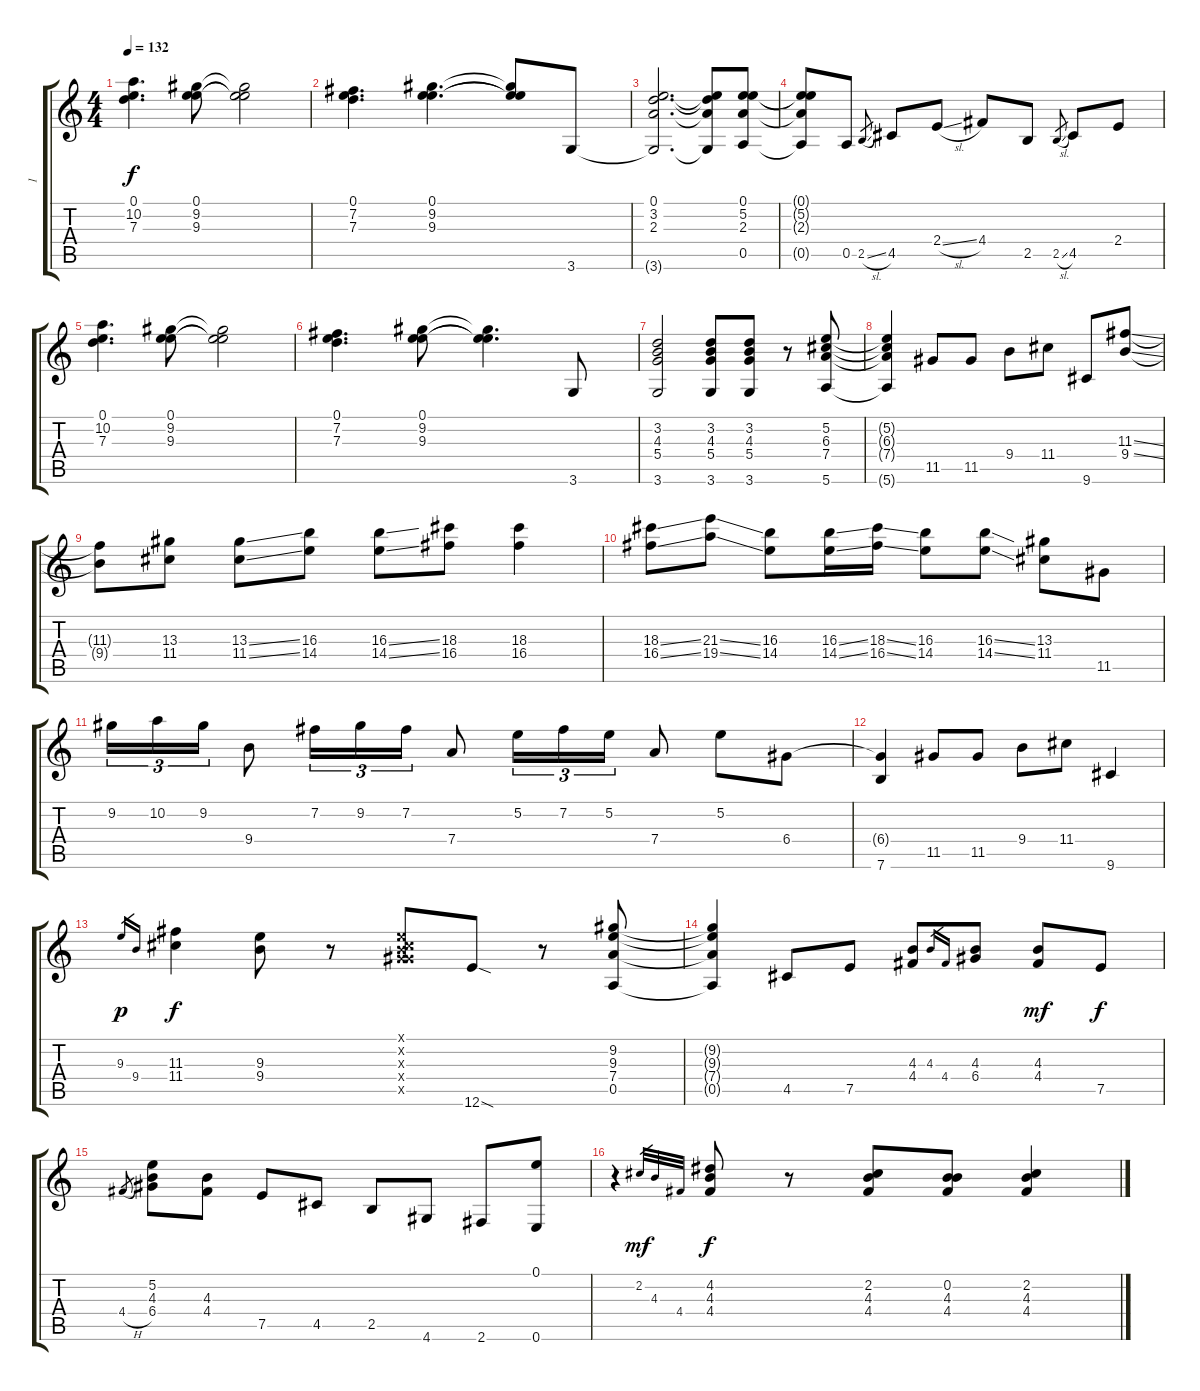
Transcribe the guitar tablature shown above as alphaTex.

\track ("1" "1") {instrument acousticguitarsteel}
\staff {score tabs}
\tuning (E4 B3 G3 D3 A2 E2) {hide}
\ts (4 4)
\tempo 132
\clef g2
\ks c
(0.1 10.2 7.3).4{d dy f} (0.1 9.2 9.3).8 (0.1{t} 9.2{t} 9.3{t}).2 |
(0.1 7.2 7.3).4{d} (0.1 9.2 9.3).4{d} (0.1{t} 9.2{t} 9.3{t}).8 3.6.8 |
(0.1 3.2 2.3 3.6{t}).2{d} (0.1{t} 3.2{t} 2.3{t} 3.6{t}).8 (0.1 5.2 2.3 0.5).8 |
(0.1{t} 5.2{t} 2.3{t} 0.5{t}).8 0.5.8 2.5{sl}.8{gr} 4.5.8 2.4{sl}.8 4.4.8 2.5.8 2.5{sl}.8{gr} 4.5.8 2.4.8 |
(0.1 10.2 7.3).4{d} (0.1 9.2 9.3).8 (0.1{t} 9.2{t} 9.3{t}).2 |
(0.1 7.2 7.3).4{d} (0.1 9.2 9.3).8 (0.1{t} 9.2{t} 9.3{t}).4{d} 3.6.8 |
(3.2 4.3 5.4 3.6).2 (3.2 4.3 5.4 3.6).8 (3.2 4.3 5.4 3.6).8 r.8 (5.2 6.3 7.4 5.6).8 |
(5.2{t} 6.3{t} 7.4{t} 5.6{t}).4{instrument acousticguitarsteel} 11.5.8 11.5.8 9.4.8 11.4.8 9.6.8 (11.3{ss} 9.4{ss}).8 |
(11.3{t} 9.4{t}).8 (13.3 11.4).8 (13.3{ss} 11.4{ss}).8 (16.3 14.4).8 (16.3{ss} 14.4{ss}).8 (18.3 16.4).8 (18.3 16.4).4 |
(18.3{ss} 16.4{ss}).8 (21.3{ss} 19.4{ss}).8 (16.3 14.4).8 (16.3{ss} 14.4{ss}).16 (18.3{ss} 16.4{ss}).16 (16.3 14.4).8 (16.3{ss} 14.4{ss}).8 (13.3 11.4).8 11.5.8 |
9.2.16{tu (3 2)} 10.2.16{tu (3 2)} 9.2.16{tu (3 2)} 9.4.8 7.2.16{tu (3 2)} 9.2.16{tu (3 2)} 7.2.16{tu (3 2)} 7.4.8 5.2.16{tu (3 2)} 7.2.16{tu (3 2)} 5.2.16{tu (3 2)} 7.4.8 5.2.8 6.4.8 |
(6.4{t} 7.6).4 11.5.8 11.5.8 9.4.8 11.4.8 9.6.4 |
9.3.16{gr dy p} 9.4.16{gr} (11.3 11.4).4{dy f} (9.3 9.4).8 r.8 (0.1{x} 0.2{x} 0.3{x} 11.4{x} 11.5{x}).8{txt ""} 12.6{sod}.8 r.8 (9.2 9.3 7.4 0.5).8 |
(9.2{t} 9.3{t} 7.4{t} 0.5{t}).4 4.5.8 7.5.8 (4.3 4.4).8 4.3.16{gr} 4.4.16{gr} (4.3 6.4).8 (4.3 4.4).8{dy mf} 7.5.8{dy f} |
4.4{h}.8{gr} (5.2 4.3 6.4).8 (4.3 4.4).8 7.5.8 4.5.8 2.5.8 4.6.8 2.6.8 (0.1 0.6).8 |
r.4 2.2.32{gr dy mf} 4.3.32{gr} 4.4.32{gr} (4.2 4.3 4.4).8{dy f} r.8 (2.2 4.3 4.4).8 (0.2 4.3 4.4).8 (2.2 4.3 4.4).4
